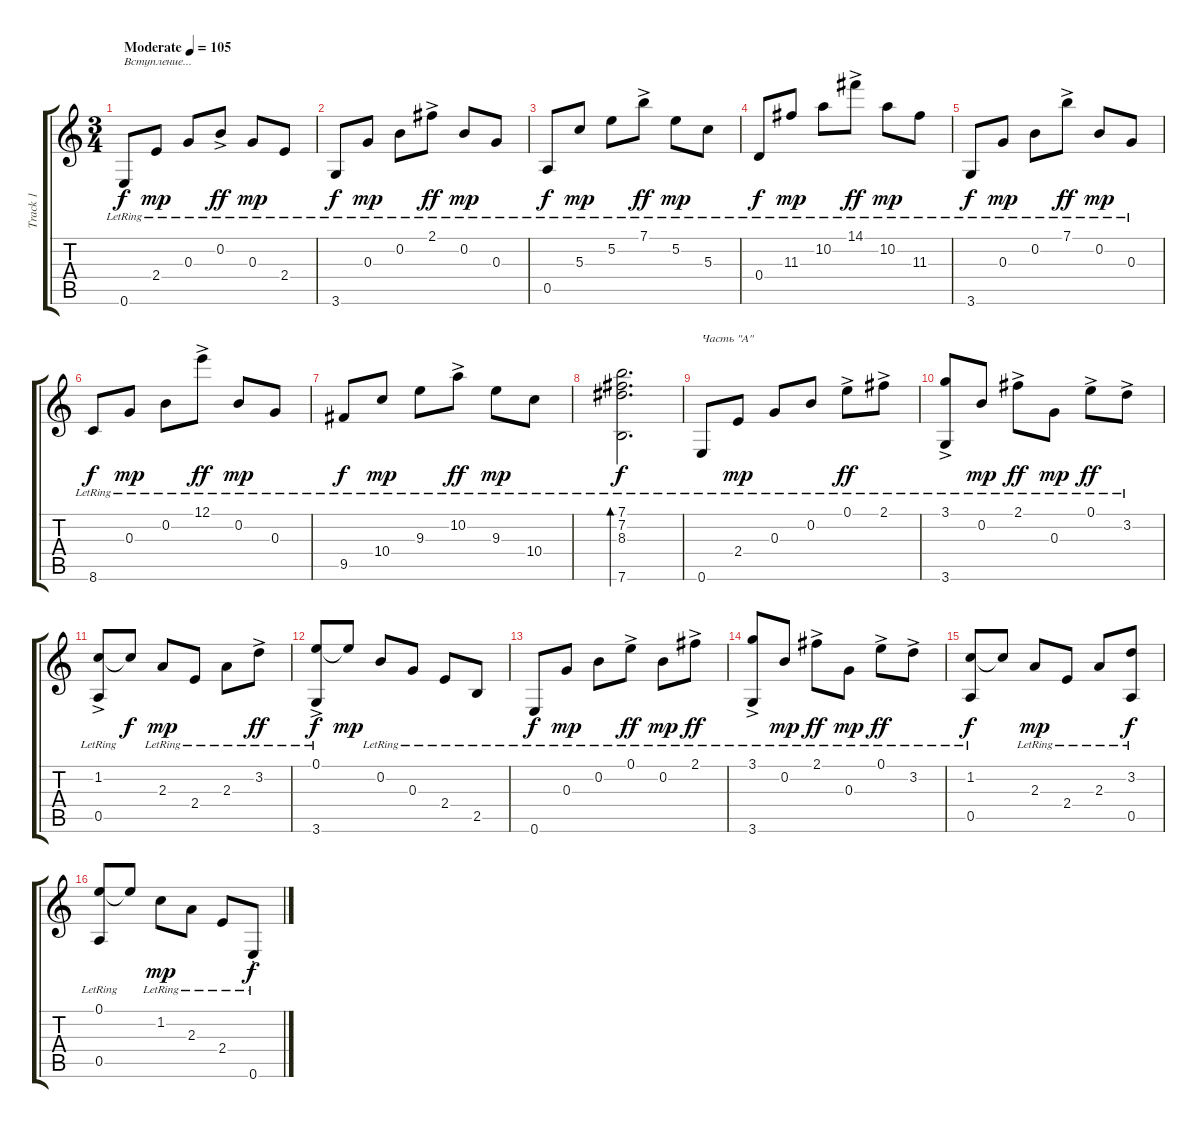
\track ("Track 1" "Track 1") {instrument acousticguitarsteel}
\staff {score tabs}
\tuning (E4 B3 G3 D3 A2 E2) {hide}
\ts (3 4)
\tempo (105 "Moderate")
\clef g2
\ks c
0.6{lr}.8{txt "Вступление..." dy f instrument acousticguitarsteel} 2.4{lr}.8{dy mp} 0.3{lr}.8 0.2{ac lr}.8{dy ff} 0.3{lr}.8{dy mp} 2.4{lr}.8 |
3.6{lr}.8{dy f} 0.3{lr}.8{dy mp} 0.2{lr}.8 2.1{ac lr}.8{dy ff} 0.2{lr}.8{dy mp} 0.3{lr}.8 |
0.5{lr}.8{dy f} 5.3{lr}.8{dy mp} 5.2{lr}.8 7.1{ac lr}.8{dy ff} 5.2{lr}.8{dy mp} 5.3{lr}.8 |
0.4{lr}.8{dy f} 11.3{lr}.8{dy mp} 10.2{lr}.8 14.1{ac lr}.8{dy ff} 10.2{lr}.8{dy mp} 11.3{lr}.8 |
3.6{lr}.8{dy f} 0.3{lr}.8{dy mp} 0.2{lr}.8 7.1{ac lr}.8{dy ff} 0.2{lr}.8{dy mp} 0.3{lr}.8 |
8.6{lr}.8{dy f} 0.3{lr}.8{dy mp} 0.2{lr}.8 12.1{ac lr}.8{dy ff} 0.2{lr}.8{dy mp} 0.3{lr}.8 |
9.5{lr}.8{dy f} 10.4{lr}.8{dy mp} 9.3{lr}.8 10.2{ac lr}.8{dy ff} 9.3{lr}.8{dy mp} 10.4{lr}.8 |
(7.1{lr} 7.2{lr} 8.3{lr} 7.6{lr}).2{d bd 480 dy f} |
0.6{lr}.8{txt "Часть \"А\""} 2.4{lr}.8{dy mp} 0.3{lr}.8 0.2{lr}.8 0.1{ac lr}.8{dy ff} 2.1{ac lr}.8 |
(3.1{ac lr} 3.6{lr}).8 0.2{lr}.8{dy mp} 2.1{ac lr}.8{dy ff} 0.3{lr}.8{dy mp} 0.1{ac lr}.8{dy ff} 3.2{ac lr}.8 |
(1.2{ac lr} 0.5{lr}).8 1.2{t}.8{dy f} 2.3{lr}.8{dy mp} 2.4{lr}.8 2.3{lr}.8 3.2{ac lr}.8{dy ff} |
(0.1{ac lr} 3.6{ac lr}).8{dy f} 0.1{t}.8{dy mp} 0.2{lr}.8 0.3{lr}.8 2.4{lr}.8 2.5{lr}.8 |
0.6{lr}.8{dy f} 0.3{lr}.8{dy mp} 0.2{lr}.8 0.1{ac lr}.8{dy ff} 0.2{lr}.8{dy mp} 2.1{ac lr}.8{dy ff} |
(3.1{ac lr} 3.6{lr}).8 0.2{lr}.8{dy mp} 2.1{ac lr}.8{dy ff} 0.3{lr}.8{dy mp} 0.1{ac lr}.8{dy ff} 3.2{ac lr}.8 |
(1.2{lr} 0.5{lr}).8{dy f} 1.2{t}.8 2.3{lr}.8{dy mp} 2.4{lr}.8 2.3{lr}.8 (3.2 0.5{lr}).8{dy f} |
(0.1{lr} 0.5{lr}).8 0.1{t}.8 1.2{lr}.8{dy mp} 2.3{lr}.8 2.4{lr}.8 0.6{st lr}.8{dy f}
